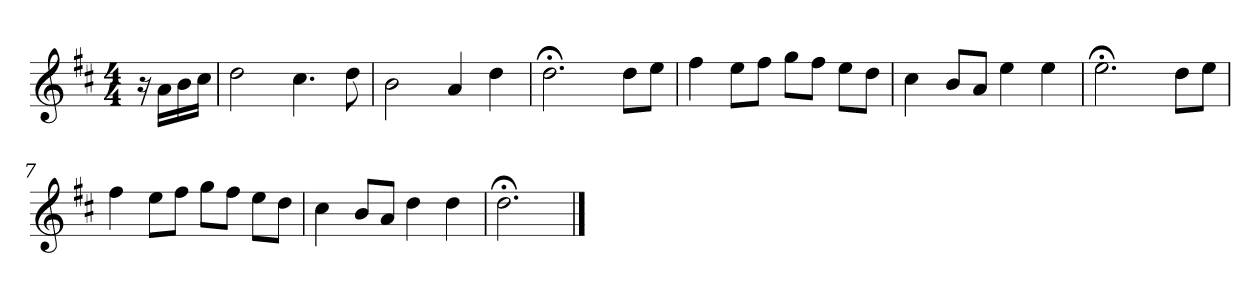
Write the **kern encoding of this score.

**kern
*part1
*staff1
*k[f#c#]
*D:
*M4/4
*MM120
=
16r
16aLL
16b
16cc#JJ
=1
2dd
4.cc#
8dd
=2
2b
4a
4dd
=3
2.dd;<
8ddL
8eeJ
=4
4ff#
8eeL
8ff#J
8ggL
8ff#J
8eeL
8ddJ
=5
4cc#
8bL
8aJ
4ee
4ee
=6
2.ee;<
8ddL
8eeJ
=7
4ff#
8eeL
8ff#J
8ggL
8ff#J
8eeL
8ddJ
=8
4cc#
8bL
8aJ
4dd
4dd
=9
2.dd;<
==
*-
